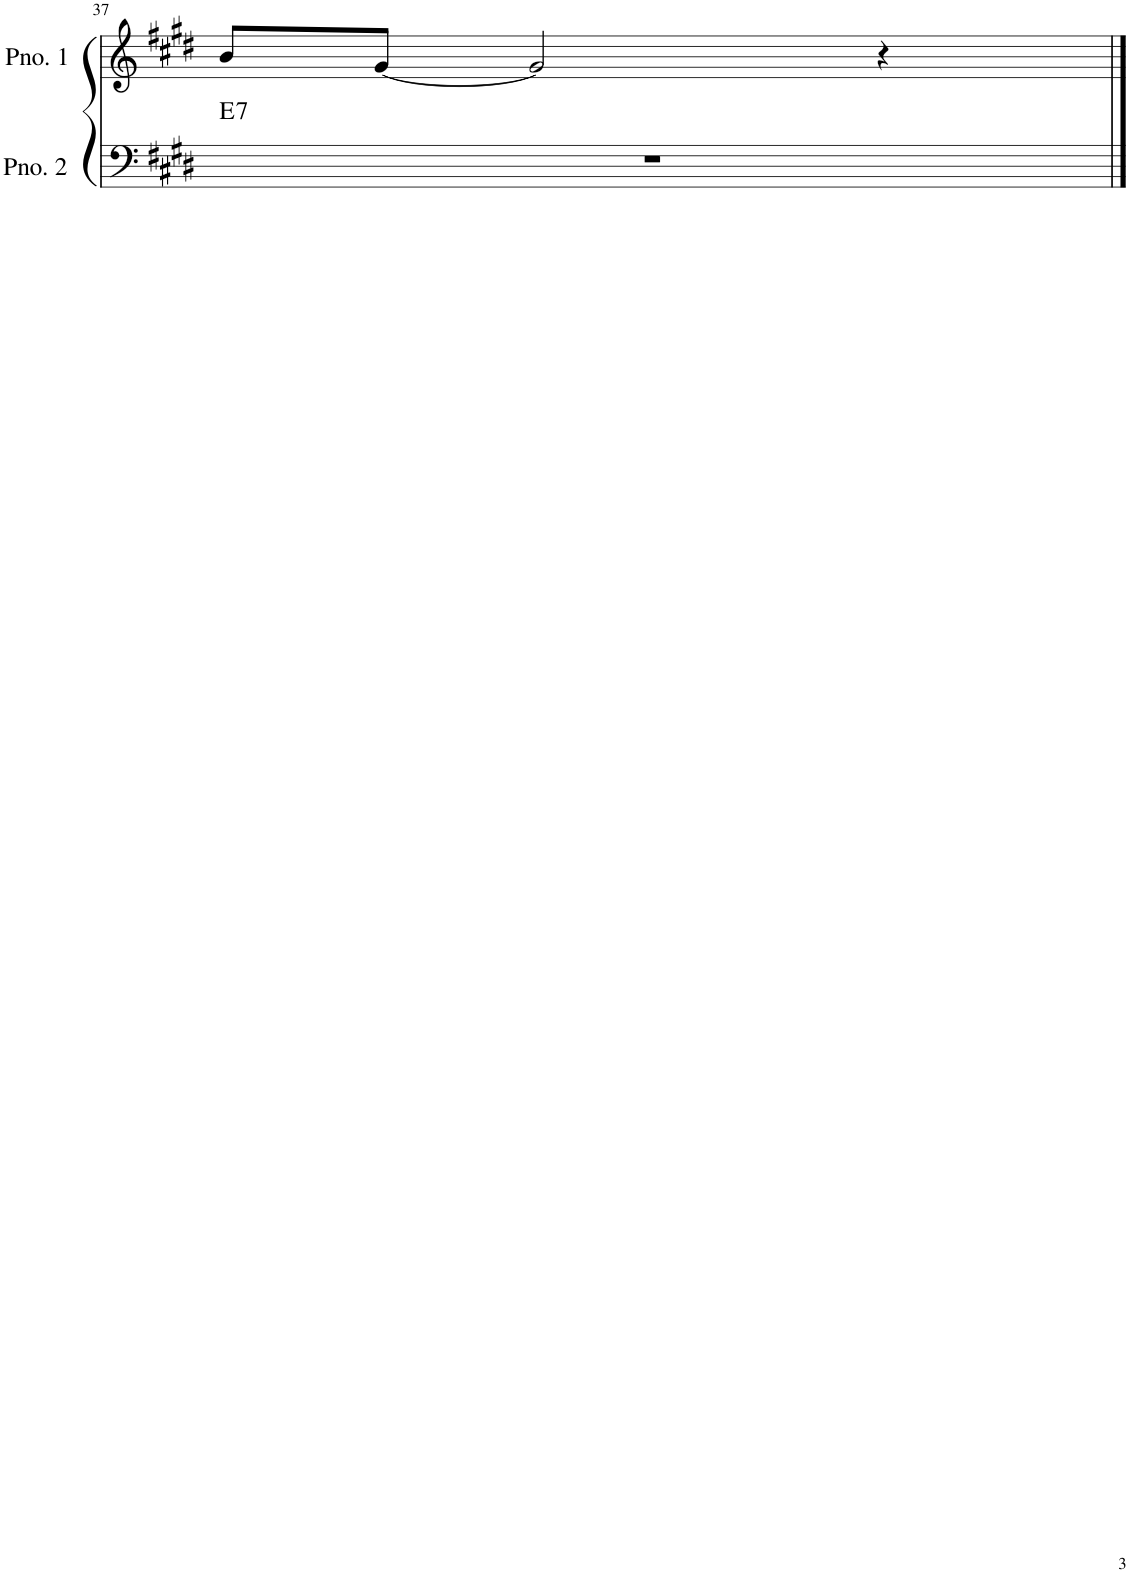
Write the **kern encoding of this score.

**kern	**harte	**kern
*part2	*part2	*part1
*staff2	*	*staff1
*I"ピアノ 2	*	*I"ピアノ 1
!!LO:PB:g=z
*clefF4	*	*clefG2
*k[f#c#g#d#]	*	*k[f#c#g#d#]
*M4/4	*	*M4/4
=37	=37	=37
!	!LO:H:kt=7	!
1r	E:7	8b/L
.	.	[8g#/J
.	.	2g#/]
.	.	4r
==	==	==
*-	*-	*-
